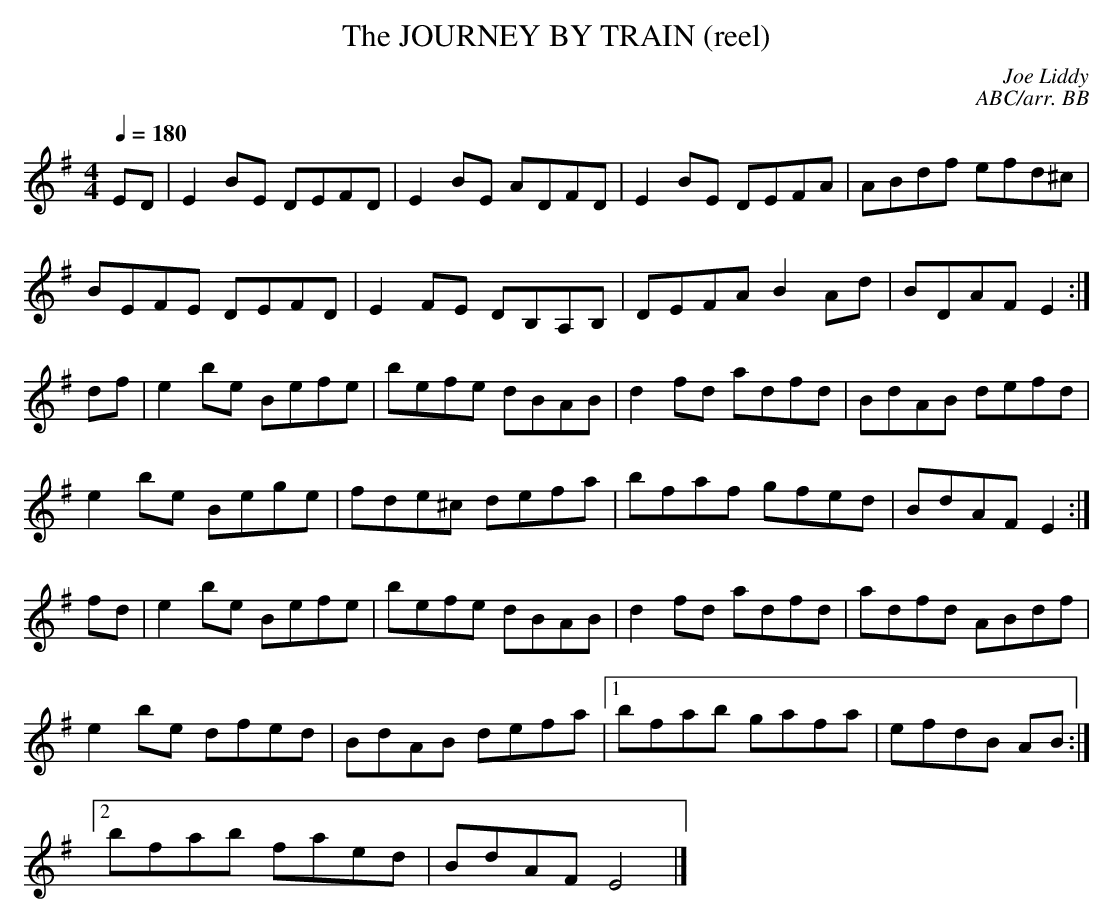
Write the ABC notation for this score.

X:1
T:JOURNEY BY TRAIN (reel), The
C:Joe Liddy
C:ABC/arr. BB
more sense than the original, but it's here in
case you don't like my setting.
Q:1/4=180
L:1/8
M:4/4
K:Em
ED |E2BE DEFD|E2BE ADFD|E2BE DEFA|ABdf efd^c |
BEFE DEFD|E2FE DB,A,B,|DEFA B2 Ad |BDAF E2 :|
df|e2 be Befe|befe dBAB|d2 fd adfd |BdAB defd|
e2 be Bege|fde^c defa|bfaf gfed |BdAF E2 :|
fd|e2 be Befe|befe dBAB|d2 fd adfd |adfd ABdf|
e2 be dfed|BdAB defa |1 bfab gafa |efdB AB :|
[2 bfab faed|BdAF E4 |]
